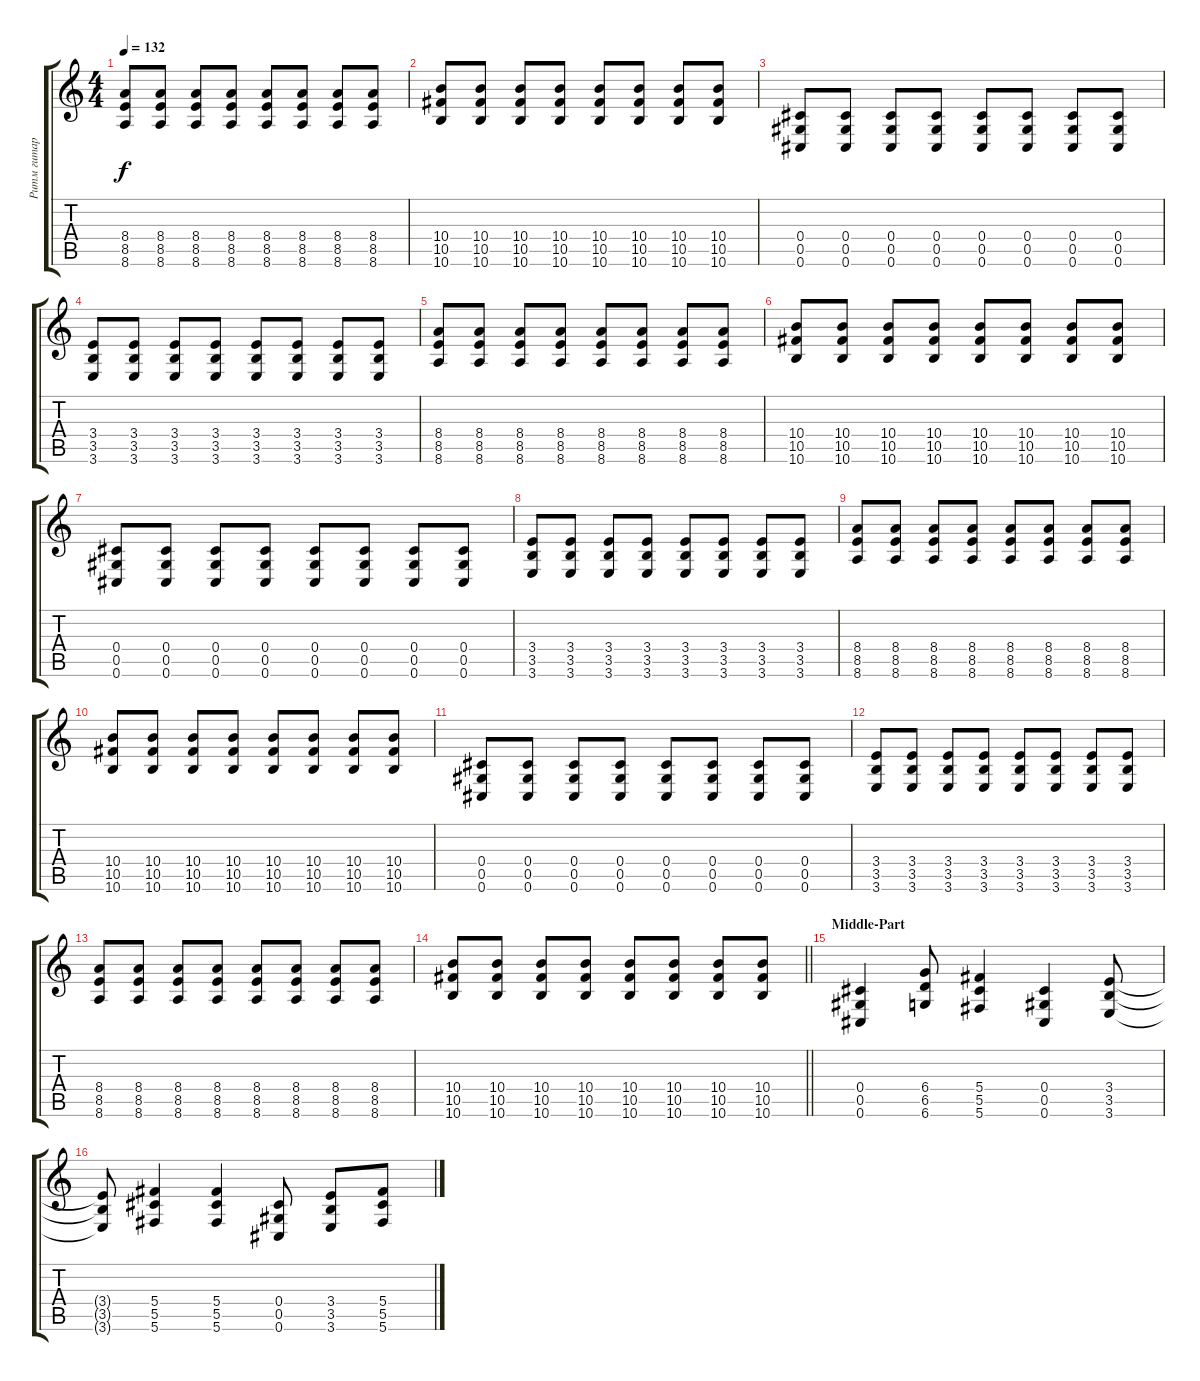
\track ("Ритм гитара" "Ритм гитар") {instrument distortionguitar}
\staff {score tabs}
\tuning (Eb4 Bb3 Gb3 Db3 Ab2 Db2) {hide}
\ts (4 4)
\tempo 132
\clef g2
\ks c
(8.4 8.5 8.6).8{dy f} (8.4 8.5 8.6).8 (8.4 8.5 8.6).8 (8.4 8.5 8.6).8 (8.4 8.5 8.6).8 (8.4 8.5 8.6).8 (8.4 8.5 8.6).8 (8.4 8.5 8.6).8 |
(10.4 10.5 10.6).8 (10.4 10.5 10.6).8 (10.4 10.5 10.6).8 (10.4 10.5 10.6).8 (10.4 10.5 10.6).8 (10.4 10.5 10.6).8 (10.4 10.5 10.6).8 (10.4 10.5 10.6).8 |
(0.4 0.5 0.6).8 (0.4 0.5 0.6).8 (0.4 0.5 0.6).8 (0.4 0.5 0.6).8 (0.4 0.5 0.6).8 (0.4 0.5 0.6).8 (0.4 0.5 0.6).8 (0.4 0.5 0.6).8 |
(3.4 3.5 3.6).8 (3.4 3.5 3.6).8 (3.4 3.5 3.6).8 (3.4 3.5 3.6).8 (3.4 3.5 3.6).8 (3.4 3.5 3.6).8 (3.4 3.5 3.6).8 (3.4 3.5 3.6).8 |
(8.4 8.5 8.6).8 (8.4 8.5 8.6).8 (8.4 8.5 8.6).8 (8.4 8.5 8.6).8 (8.4 8.5 8.6).8 (8.4 8.5 8.6).8 (8.4 8.5 8.6).8 (8.4 8.5 8.6).8 |
(10.4 10.5 10.6).8 (10.4 10.5 10.6).8 (10.4 10.5 10.6).8 (10.4 10.5 10.6).8 (10.4 10.5 10.6).8 (10.4 10.5 10.6).8 (10.4 10.5 10.6).8 (10.4 10.5 10.6).8 |
(0.4 0.5 0.6).8 (0.4 0.5 0.6).8 (0.4 0.5 0.6).8 (0.4 0.5 0.6).8 (0.4 0.5 0.6).8 (0.4 0.5 0.6).8 (0.4 0.5 0.6).8 (0.4 0.5 0.6).8 |
(3.4 3.5 3.6).8 (3.4 3.5 3.6).8 (3.4 3.5 3.6).8 (3.4 3.5 3.6).8 (3.4 3.5 3.6).8 (3.4 3.5 3.6).8 (3.4 3.5 3.6).8 (3.4 3.5 3.6).8 |
(8.4 8.5 8.6).8 (8.4 8.5 8.6).8 (8.4 8.5 8.6).8 (8.4 8.5 8.6).8 (8.4 8.5 8.6).8 (8.4 8.5 8.6).8 (8.4 8.5 8.6).8 (8.4 8.5 8.6).8 |
(10.4 10.5 10.6).8 (10.4 10.5 10.6).8 (10.4 10.5 10.6).8 (10.4 10.5 10.6).8 (10.4 10.5 10.6).8 (10.4 10.5 10.6).8 (10.4 10.5 10.6).8 (10.4 10.5 10.6).8 |
(0.4 0.5 0.6).8 (0.4 0.5 0.6).8 (0.4 0.5 0.6).8 (0.4 0.5 0.6).8 (0.4 0.5 0.6).8 (0.4 0.5 0.6).8 (0.4 0.5 0.6).8 (0.4 0.5 0.6).8 |
(3.4 3.5 3.6).8 (3.4 3.5 3.6).8 (3.4 3.5 3.6).8 (3.4 3.5 3.6).8 (3.4 3.5 3.6).8 (3.4 3.5 3.6).8 (3.4 3.5 3.6).8 (3.4 3.5 3.6).8 |
(8.4 8.5 8.6).8 (8.4 8.5 8.6).8 (8.4 8.5 8.6).8 (8.4 8.5 8.6).8 (8.4 8.5 8.6).8 (8.4 8.5 8.6).8 (8.4 8.5 8.6).8 (8.4 8.5 8.6).8 |
\barLineRight lightlight
(10.4 10.5 10.6).8 (10.4 10.5 10.6).8 (10.4 10.5 10.6).8 (10.4 10.5 10.6).8 (10.4 10.5 10.6).8 (10.4 10.5 10.6).8 (10.4 10.5 10.6).8 (10.4 10.5 10.6).8 |
\section ("" "Middle-Part")
(0.4 0.5 0.6).4{balance 4} (6.4 6.5 6.6).8 (5.4 5.5 5.6).4 (0.4 0.5 0.6).4 (3.4 3.5 3.6).8 |
(3.4{t} 3.5{t} 3.6{t}).8 (5.4 5.5 5.6).4 (5.4 5.5 5.6).4 (0.4 0.5 0.6).8 (3.4 3.5 3.6).8 (5.4 5.5 5.6).8
